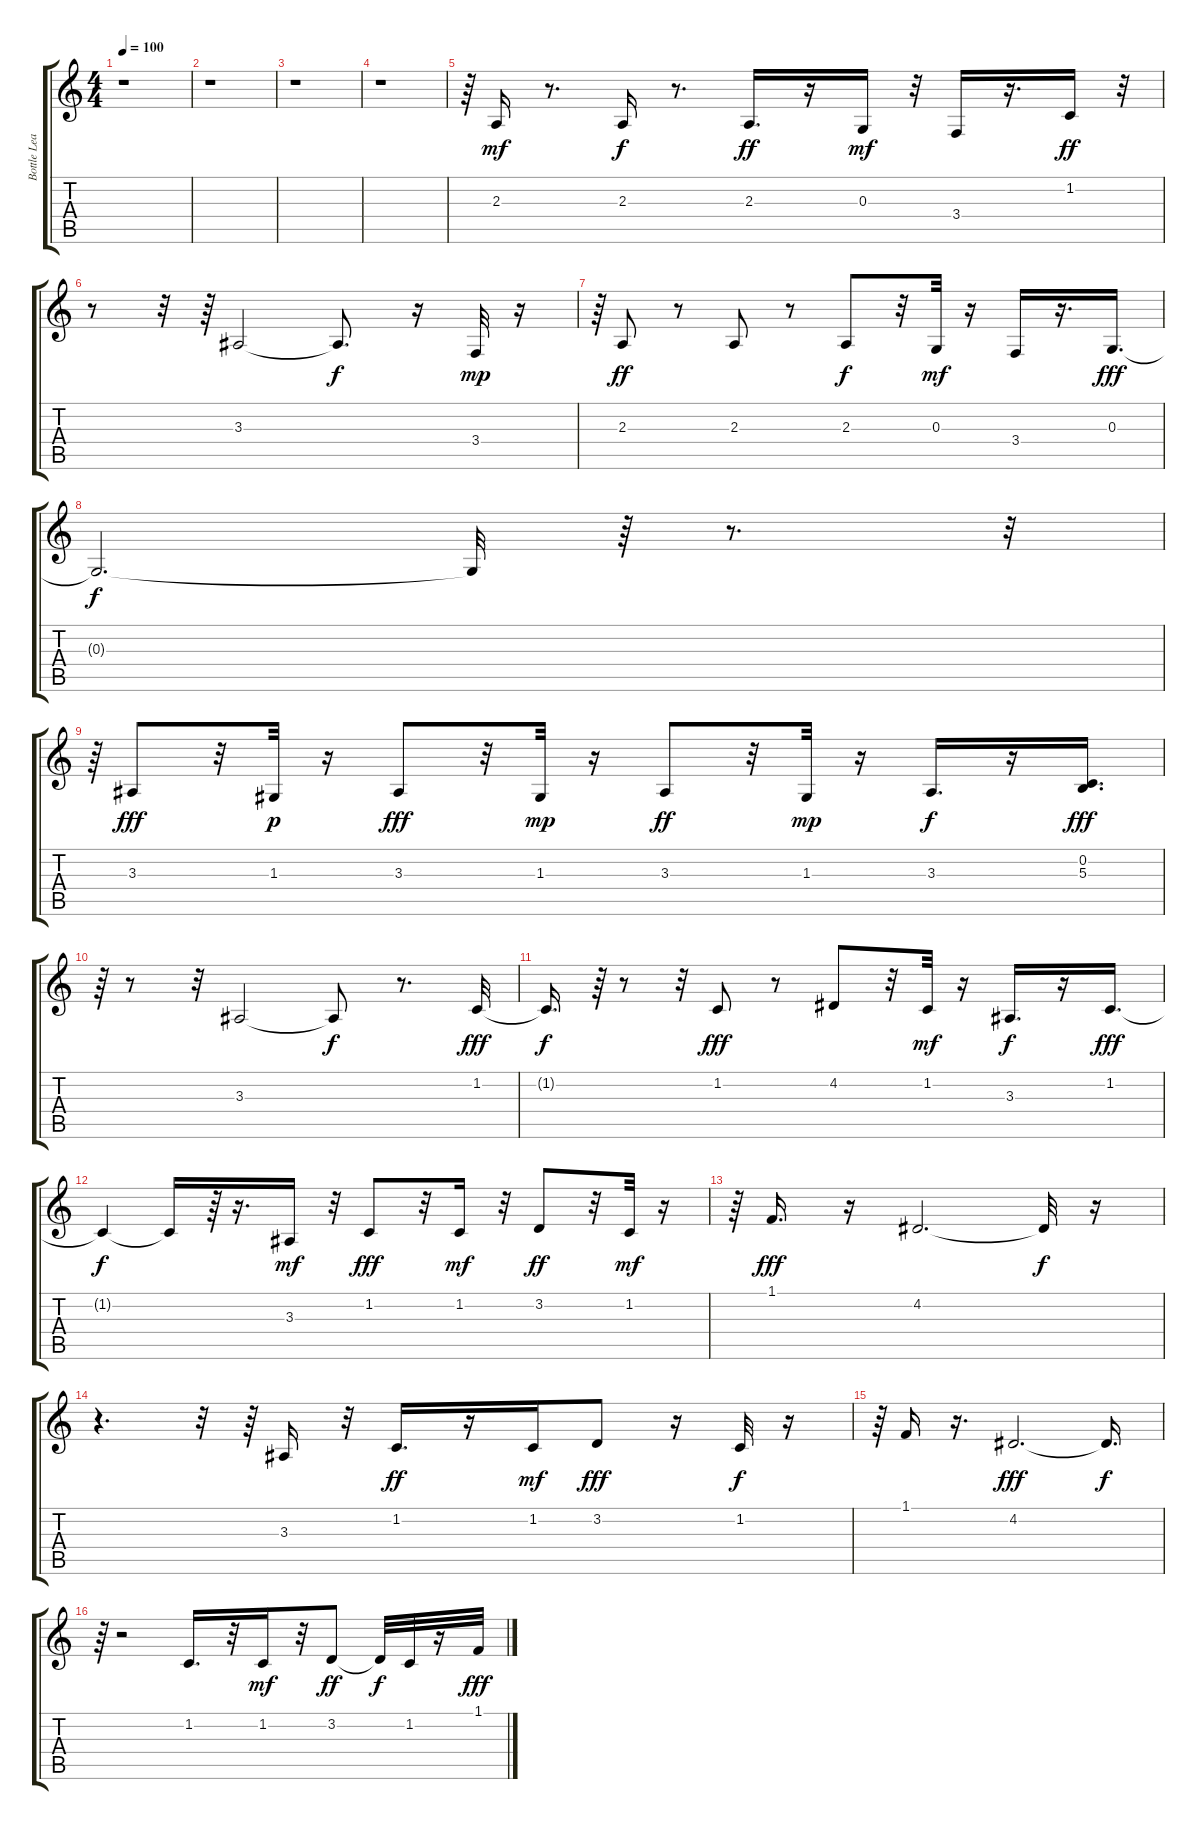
\track ("Bottle Lead" "Bottle Lea") {instrument blownbottle}
\staff {score tabs}
\tuning (E4 B3 G3 D3 A2 E2) {hide}
\ts (4 4)
\tempo 100
\clef g2
\ks c
r.1{dy f} |
r.1 |
r.1 |
r.1 |
r.64 2.3.16{dy mf} r.8{d} 2.3.16{dy f} r.8{d} 2.3.16{d dy ff} r.16 0.3.16{dy mf} r.32 3.4.16 r.16{d} 1.2.16{dy ff} r.32 |
r.8 r.32 r.64 3.3.2 3.3{t}.8{d dy f} r.16 3.4.32{dy mp} r.16 |
r.64 2.3.8{dy ff} r.8 2.3.8 r.8 2.3.8{dy f} r.32 0.3.32{dy mf} r.16 3.4.16 r.16{d} 0.3.16{d dy fff} |
0.3{t}.2{d dy f} 0.3{t}.32 r.64 r.8{d} r.32 |
r.64 3.3.8{dy fff} r.32 1.3.32{dy p} r.16 3.3.8{dy fff} r.32 1.3.32{dy mp} r.16 3.3.8{dy ff} r.32 1.3.32{dy mp} r.16 3.3.16{d dy f} r.16 (0.2 5.3).16{d dy fff} |
r.64 r.8 r.32 3.3.2 3.3{t}.8{dy f} r.8{d} 1.2.32{dy fff} |
1.2{t}.16{d dy f} r.64 r.8 r.32 1.2.8{dy fff} r.8 4.2.8 r.32 1.2.32{dy mf} r.16 3.3.16{d dy f} r.16 1.2.16{d dy fff} |
1.2{t}.4{dy f} 1.2{t}.16 r.64 r.16{d} 3.3.16{dy mf} r.32 1.2.8{dy fff} r.32 1.2.16{dy mf} r.32 3.2.8{dy ff} r.32 1.2.32{dy mf} r.16 |
r.64 1.1.16{d dy fff} r.16 4.2.2{d} 4.2{t}.32{dy f} r.16 |
r.4{d} r.32 r.64 3.3.16 r.32 1.2.16{d dy ff} r.16 1.2.16{dy mf} 3.2.8{dy fff} r.16 1.2.32{dy f} r.16 |
r.64 1.1.16 r.16{d} 4.2.2{d dy fff} 4.2{t}.16{d dy f} |
r.64 r.2 1.2.16{d} r.32 1.2.16{dy mf} r.32 3.2.8{dy ff} 3.2{t}.32{dy f} 1.2.32 r.16 1.1.32{dy fff}
